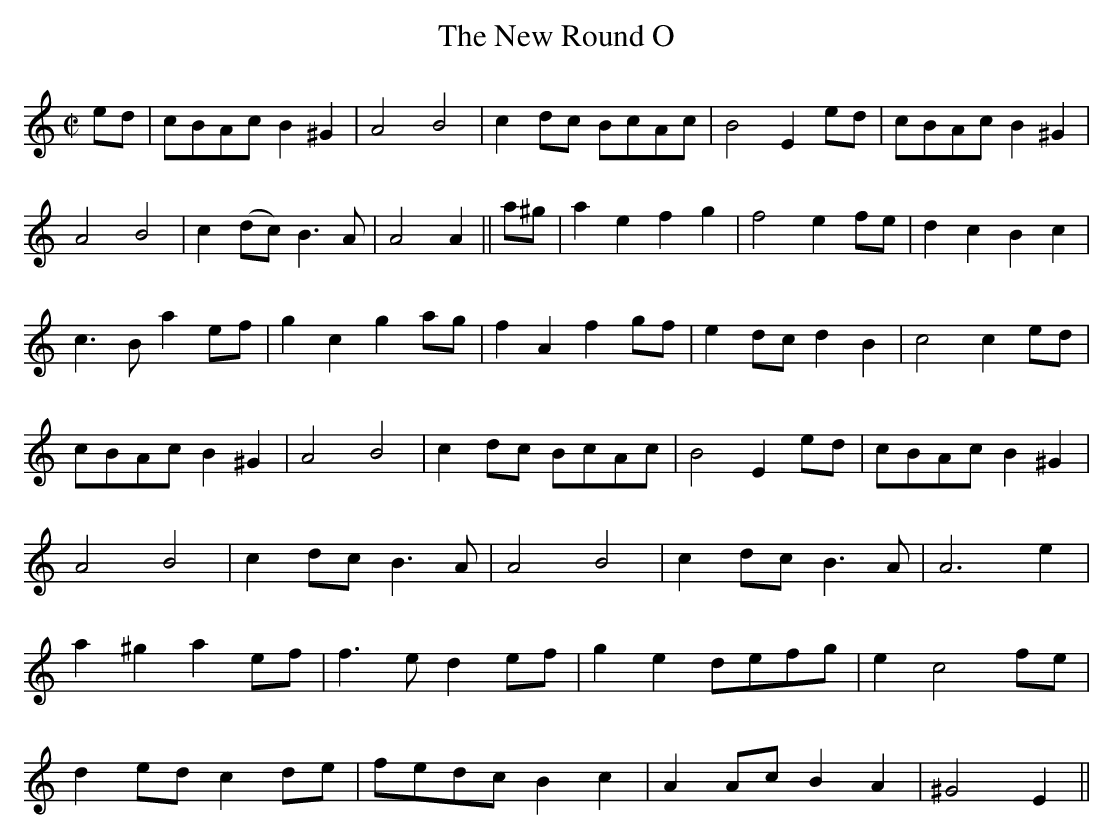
X:1
T:New Round O, The
M:C|
L:1/8
K:Amin
ed|cBAc B2^G2|A4 B4|c2 dc BcAc|B4 E2 ed|cBAc B2^G2|
A4B4|c2(dc) B3A|A4 A2||a^g|a2 e2f2g2|f4 e2 fe|d2c2B2c2|
c3Ba2 ef|g2c2g2 ag|f2A2f2 gf|e2 dc d2B2|c4 c2 ed|
cBAc B2^G2|A4 B4|c2 dc BcAc|B4 E2 ed|cBAc B2^G2|
A4 B4|c2 dc B3A|A4 B4|c2 dc B3A|A6 e2|
a2^g2a2 ef|f3e d2 ef|g2 e2 defg|e2 c4 fe|
d2 ed c2 de|fedc B2c2|A2 Ac B2A2|^G4 E2||
